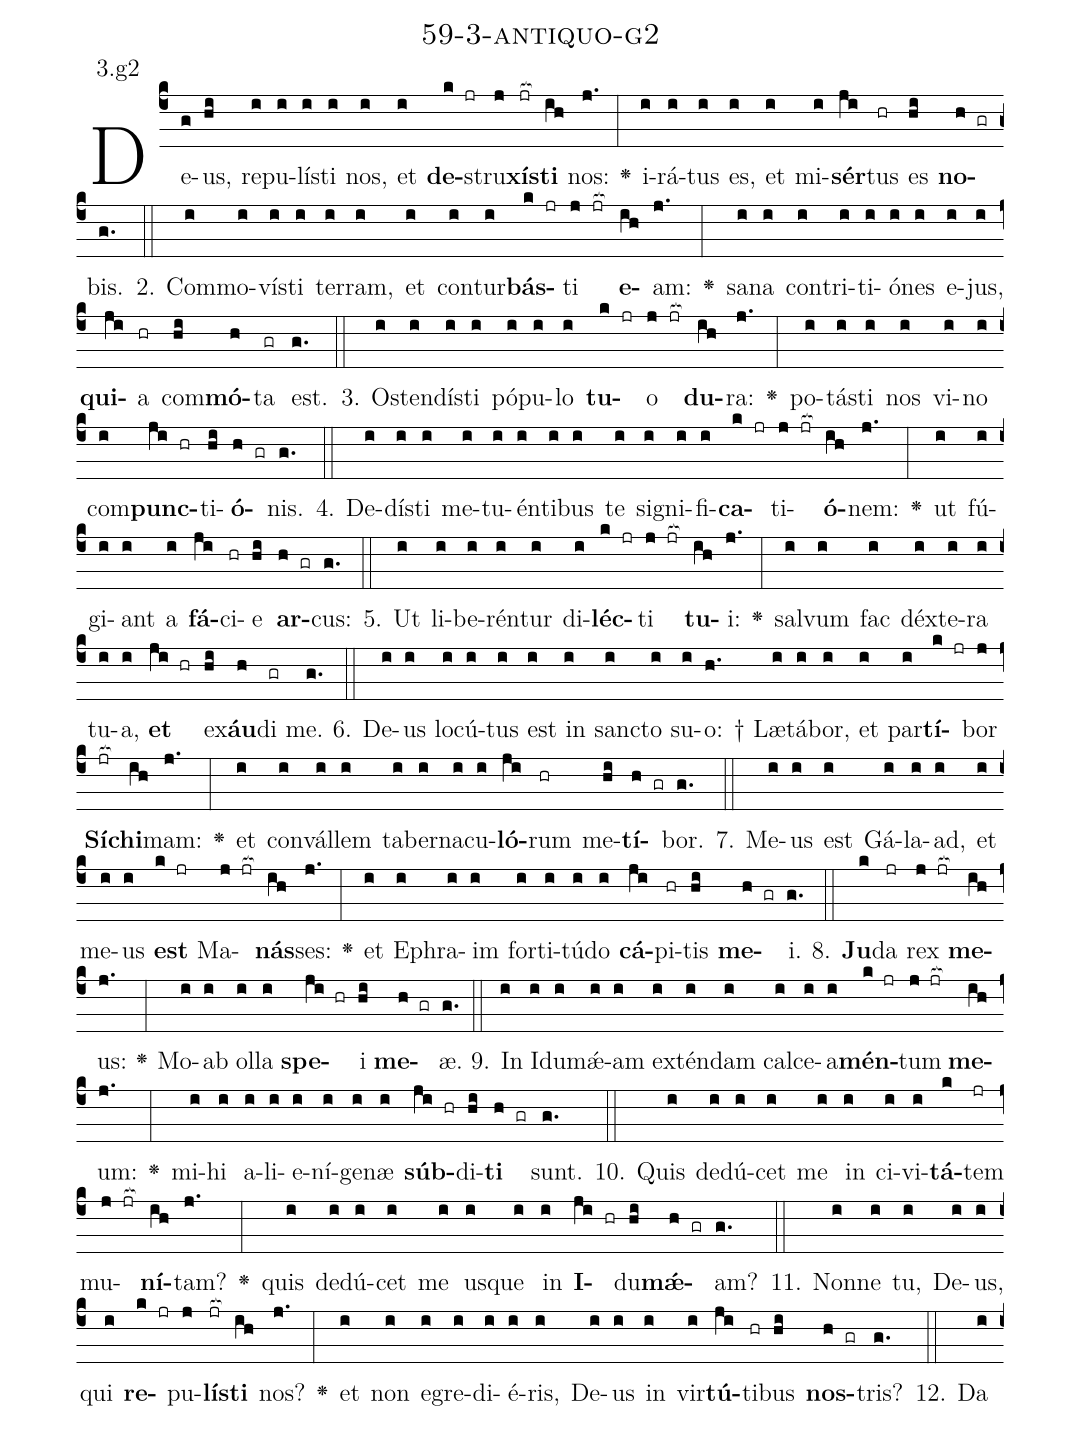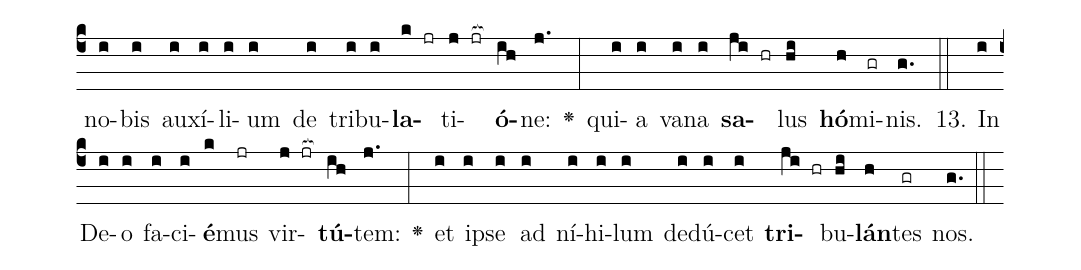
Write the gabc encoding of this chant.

name: 59-3-antiquo-g2;
annotation: 3.g2;
%%
(c4)De(g)us,(hi) re(i)pu(i)lís(i)ti(i) nos,(i) et(i) <b>de</b>(k jr)stru(j)<b>xís</b>(jr[ocb:1{])<b>ti</b>(ih[ocb:0}]) nos:(j.) <v>\greheightstar</v>(:) i(i)rá(i)tus(i) es,(i) et(i) mi(i)<b>sér</b>(ji)tus(hr) es(hi) <b>no</b>(h gr)bis.(g.) (::)
2. Com(i)mo(i)vís(i)ti(i) ter(i)ram,(i) et(i) con(i)tur(i)<b>bás</b>(k jr)ti(j jr[ocb:1{]) <b>e</b>(ih[ocb:0}])am:(j.) <v>\greheightstar</v>(:) sa(i)na(i) con(i)tri(i)ti(i)ó(i)nes(i) e(i)jus,(i) <b>qui</b>(ji)a(hr) com(hi)<b>mó</b>(h)ta(gr) est.(g.) (::)
3. Os(i)ten(i)dís(i)ti(i) pó(i)pu(i)lo(i) <b>tu</b>(k jr)o(j jr[ocb:1{]) <b>du</b>(ih[ocb:0}])ra:(j.) <v>\greheightstar</v>(:) po(i)tás(i)ti(i) nos(i) vi(i)no(i) com(i)<b>punc</b>(ji hr)ti(hi)<b>ó</b>(h gr)nis.(g.) (::)
4. De(i)dís(i)ti(i) me(i)tu(i)én(i)ti(i)bus(i) te(i) si(i)gni(i)fi(i)<b>ca</b>(k jr)ti(j jr[ocb:1{])<b>ó</b>(ih[ocb:0}])nem:(j.) <v>\greheightstar</v>(:) ut(i) fú(i)gi(i)ant(i) a(i) <b>fá</b>(ji)ci(hr)e(hi) <b>ar</b>(h gr)cus:(g.) (::)
5. Ut(i) li(i)be(i)rén(i)tur(i) di(i)<b>léc</b>(k jr)ti(j jr[ocb:1{]) <b>tu</b>(ih[ocb:0}])i:(j.) <v>\greheightstar</v>(:) sal(i)vum(i) fac(i) déx(i)te(i)ra(i) tu(i)a,(i) <b>et</b>(ji hr) ex(hi)<b>áu</b>(h)di(gr) me.(g.) (::)
6. De(i)us(i) lo(i)cú(i)tus(i) est(i) in(i) sanc(i)to(i) su(i)o: †(h.) Læ(i)tá(i)bor,(i) et(i) par(i)<b>tí</b>(k jr)bor(j) <b>Sí</b>(jr[ocb:1{])<b>chi</b>(ih[ocb:0}])mam:(j.) <v>\greheightstar</v>(:) et(i) con(i)vál(i)lem(i) ta(i)ber(i)na(i)cu(i)<b>ló</b>(ji)rum(hr) me(hi)<b>tí</b>(h gr)bor.(g.) (::)
7. Me(i)us(i) est(i) Gá(i)la(i)ad,(i) et(i) me(i)us(i) <b>est</b>(k jr) Ma(j jr[ocb:1{])<b>nás</b>(ih[ocb:0}])ses:(j.) <v>\greheightstar</v>(:) et(i) E(i)phra(i)im(i) for(i)ti(i)tú(i)do(i) <b>cá</b>(ji)pi(hr)tis(hi) <b>me</b>(h gr)i.(g.) (::)
8. <b>Ju</b>(k)da(jr) rex(j jr[ocb:1{]) <b>me</b>(ih[ocb:0}])us:(j.) <v>\greheightstar</v>(:) Mo(i)ab(i) ol(i)la(i) <b>spe</b>(ji hr)i(hi) <b>me</b>(h gr)æ.(g.) (::)
9. In(i) I(i)du(i)mǽ(i)am(i) ex(i)tén(i)dam(i) cal(i)ce(i)a(i)<b>mén</b>(k jr)tum(j jr[ocb:1{]) <b>me</b>(ih[ocb:0}])um:(j.) <v>\greheightstar</v>(:) mi(i)hi(i) a(i)li(i)e(i)ní(i)ge(i)næ(i) <b>súb</b>(ji hr)di(hi)<b>ti</b>(h gr) sunt.(g.) (::)
10. Quis(i) de(i)dú(i)cet(i) me(i) in(i) ci(i)vi(i)<b>tá</b>(k)tem(jr) mu(j jr[ocb:1{])<b>ní</b>(ih[ocb:0}])tam?(j.) <v>\greheightstar</v>(:) quis(i) de(i)dú(i)cet(i) me(i) us(i)que(i) in(i) <b>I</b>(ji hr)du(hi)<b>mǽ</b>(h gr)am?(g.) (::)
11. Non(i)ne(i) tu,(i) De(i)us,(i) qui(i) <b>re</b>(k jr)pu(j)<b>lís</b>(jr[ocb:1{])<b>ti</b>(ih[ocb:0}]) nos?(j.) <v>\greheightstar</v>(:) et(i) non(i) e(i)gre(i)di(i)é(i)ris,(i) De(i)us(i) in(i) vir(i)<b>tú</b>(ji)ti(hr)bus(hi) <b>nos</b>(h gr)tris?(g.) (::)
12. Da(i) no(i)bis(i) au(i)xí(i)li(i)um(i) de(i) tri(i)bu(i)<b>la</b>(k jr)ti(j jr[ocb:1{])<b>ó</b>(ih[ocb:0}])ne:(j.) <v>\greheightstar</v>(:) qui(i)a(i) va(i)na(i) <b>sa</b>(ji hr)lus(hi) <b>hó</b>(h)mi(gr)nis.(g.) (::)
13. In(i) De(i)o(i) fa(i)ci(i)<b>é</b>(k)mus(jr) vir(j jr[ocb:1{])<b>tú</b>(ih[ocb:0}])tem:(j.) <v>\greheightstar</v>(:) et(i) ip(i)se(i) ad(i) ní(i)hi(i)lum(i) de(i)dú(i)cet(i) <b>tri</b>(ji hr)bu(hi)<b>lán</b>(h)tes(gr) nos.(g.) (::)
